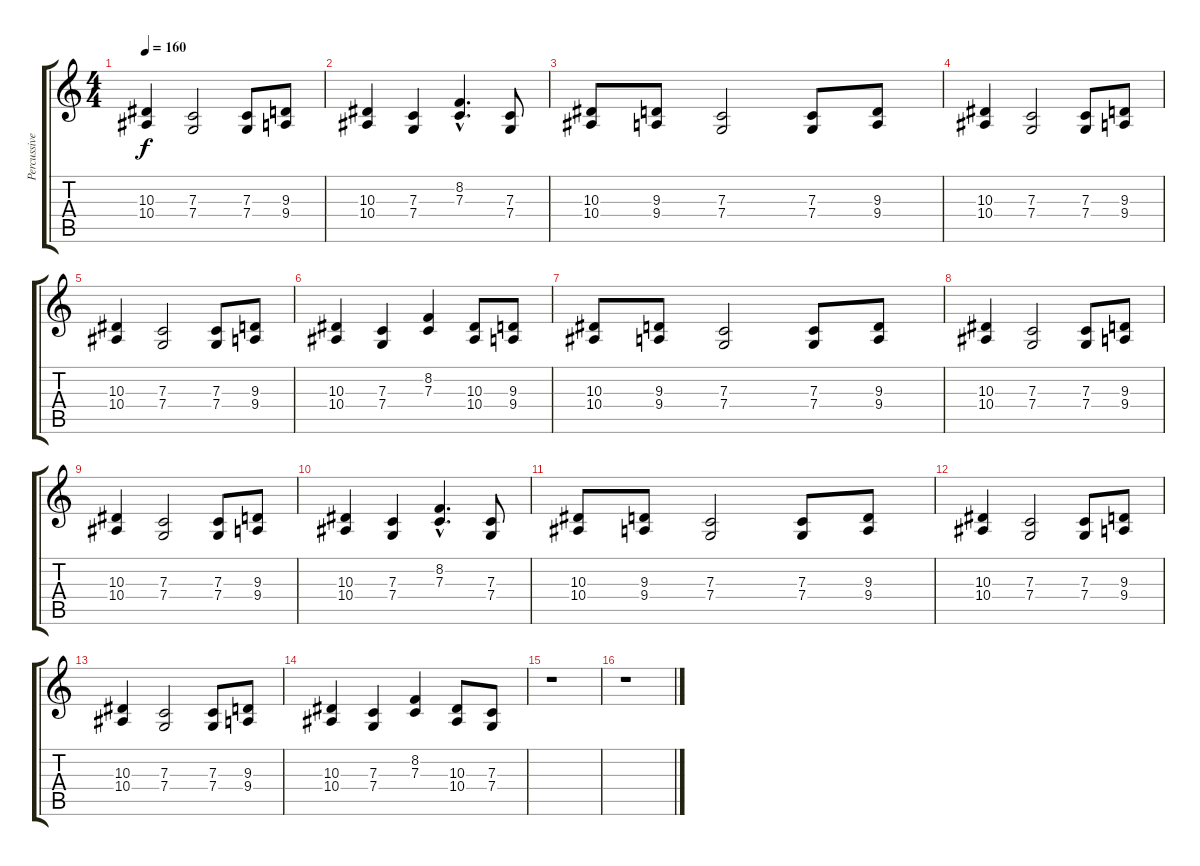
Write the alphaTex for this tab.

\track ("Percussive Organ" "Percussive") {instrument percussiveorgan}
\staff {score tabs}
\tuning (D4 A3 F3 C3 G2 D2) {hide}
\ts (4 4)
\tempo 160
\clef g2
\ks c
(10.3 10.4).4{dy f} (7.3 7.4).2 (7.3 7.4).8 (9.3 9.4).8 |
(10.3 10.4).4 (7.3 7.4).4 (8.2{hac} 7.3{hac}).4{d} (7.3 7.4).8 |
(10.3 10.4).8 (9.3 9.4).8 (7.3 7.4).2 (7.3 7.4).8 (9.3 9.4).8 |
(10.3 10.4).4 (7.3 7.4).2 (7.3 7.4).8 (9.3 9.4).8 |
(10.3 10.4).4 (7.3 7.4).2 (7.3 7.4).8 (9.3 9.4).8 |
(10.3 10.4).4 (7.3 7.4).4 (8.2 7.3).4 (10.3 10.4).8 (9.3 9.4).8 |
(10.3 10.4).8 (9.3 9.4).8 (7.3 7.4).2 (7.3 7.4).8 (9.3 9.4).8 |
(10.3 10.4).4 (7.3 7.4).2 (7.3 7.4).8 (9.3 9.4).8 |
(10.3 10.4).4 (7.3 7.4).2 (7.3 7.4).8 (9.3 9.4).8 |
(10.3 10.4).4 (7.3 7.4).4 (8.2{hac} 7.3{hac}).4{d} (7.3 7.4).8 |
(10.3 10.4).8 (9.3 9.4).8 (7.3 7.4).2 (7.3 7.4).8 (9.3 9.4).8 |
(10.3 10.4).4 (7.3 7.4).2 (7.3 7.4).8 (9.3 9.4).8 |
(10.3 10.4).4 (7.3 7.4).2 (7.3 7.4).8 (9.3 9.4).8 |
(10.3 10.4).4 (7.3 7.4).4 (8.2 7.3).4 (10.3 10.4).8 (7.3 7.4).8 |
r.1 |
r.1
